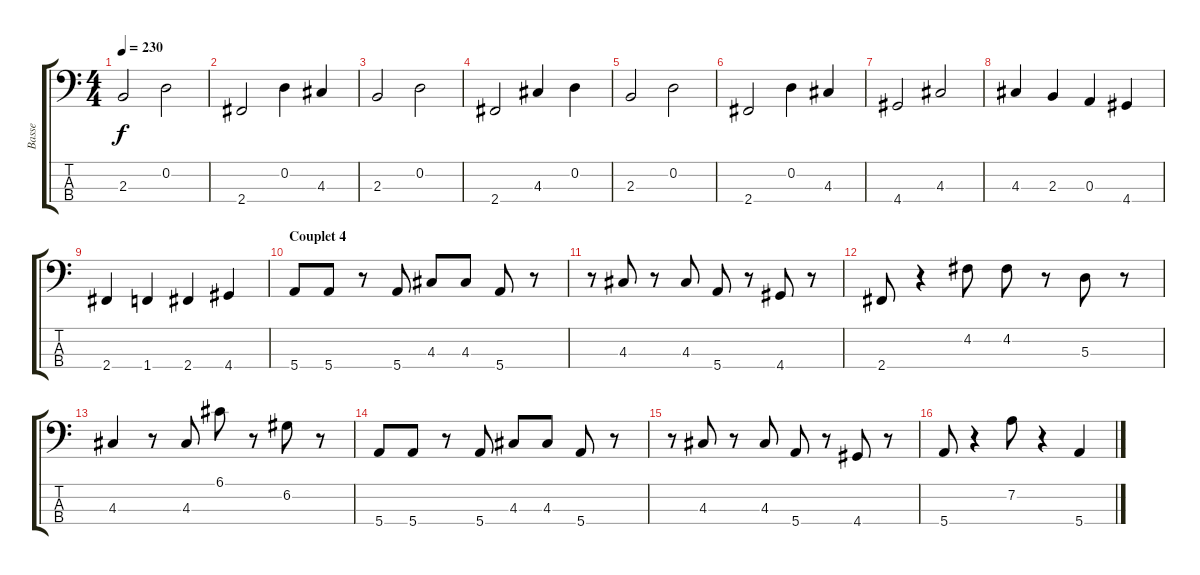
\track ("Basse" "Basse") {instrument electricbassfinger}
\staff {score tabs}
\tuning (G2 D2 A1 E1) {hide}
\ts (4 4)
\tempo 230
\clef f4
\ks c
2.3.2{dy f} 0.2.2 |
2.4.2 0.2.4 4.3.4 |
2.3.2 0.2.2 |
2.4.2 4.3.4 0.2.4 |
2.3.2 0.2.2 |
2.4.2 0.2.4 4.3.4 |
4.4.2 4.3.2 |
4.3.4 2.3.4 0.3.4 4.4.4 |
2.4.4 1.4.4 2.4.4 4.4.4 |
\section ("" "Couplet 4")
5.4.8 5.4.8 r.8 5.4.8 4.3.8 4.3.8 5.4.8 r.8 |
r.8 4.3.8 r.8 4.3.8 5.4.8 r.8 4.4.8 r.8 |
2.4.8 r.4 4.2.8 4.2.8 r.8 5.3.8 r.8 |
4.3.4 r.8 4.3.8 6.1.8 r.8 6.2.8 r.8 |
5.4.8 5.4.8 r.8 5.4.8 4.3.8 4.3.8 5.4.8 r.8 |
r.8 4.3.8 r.8 4.3.8 5.4.8 r.8 4.4.8 r.8 |
5.4.8 r.4 7.2.8 r.4 5.4.4
